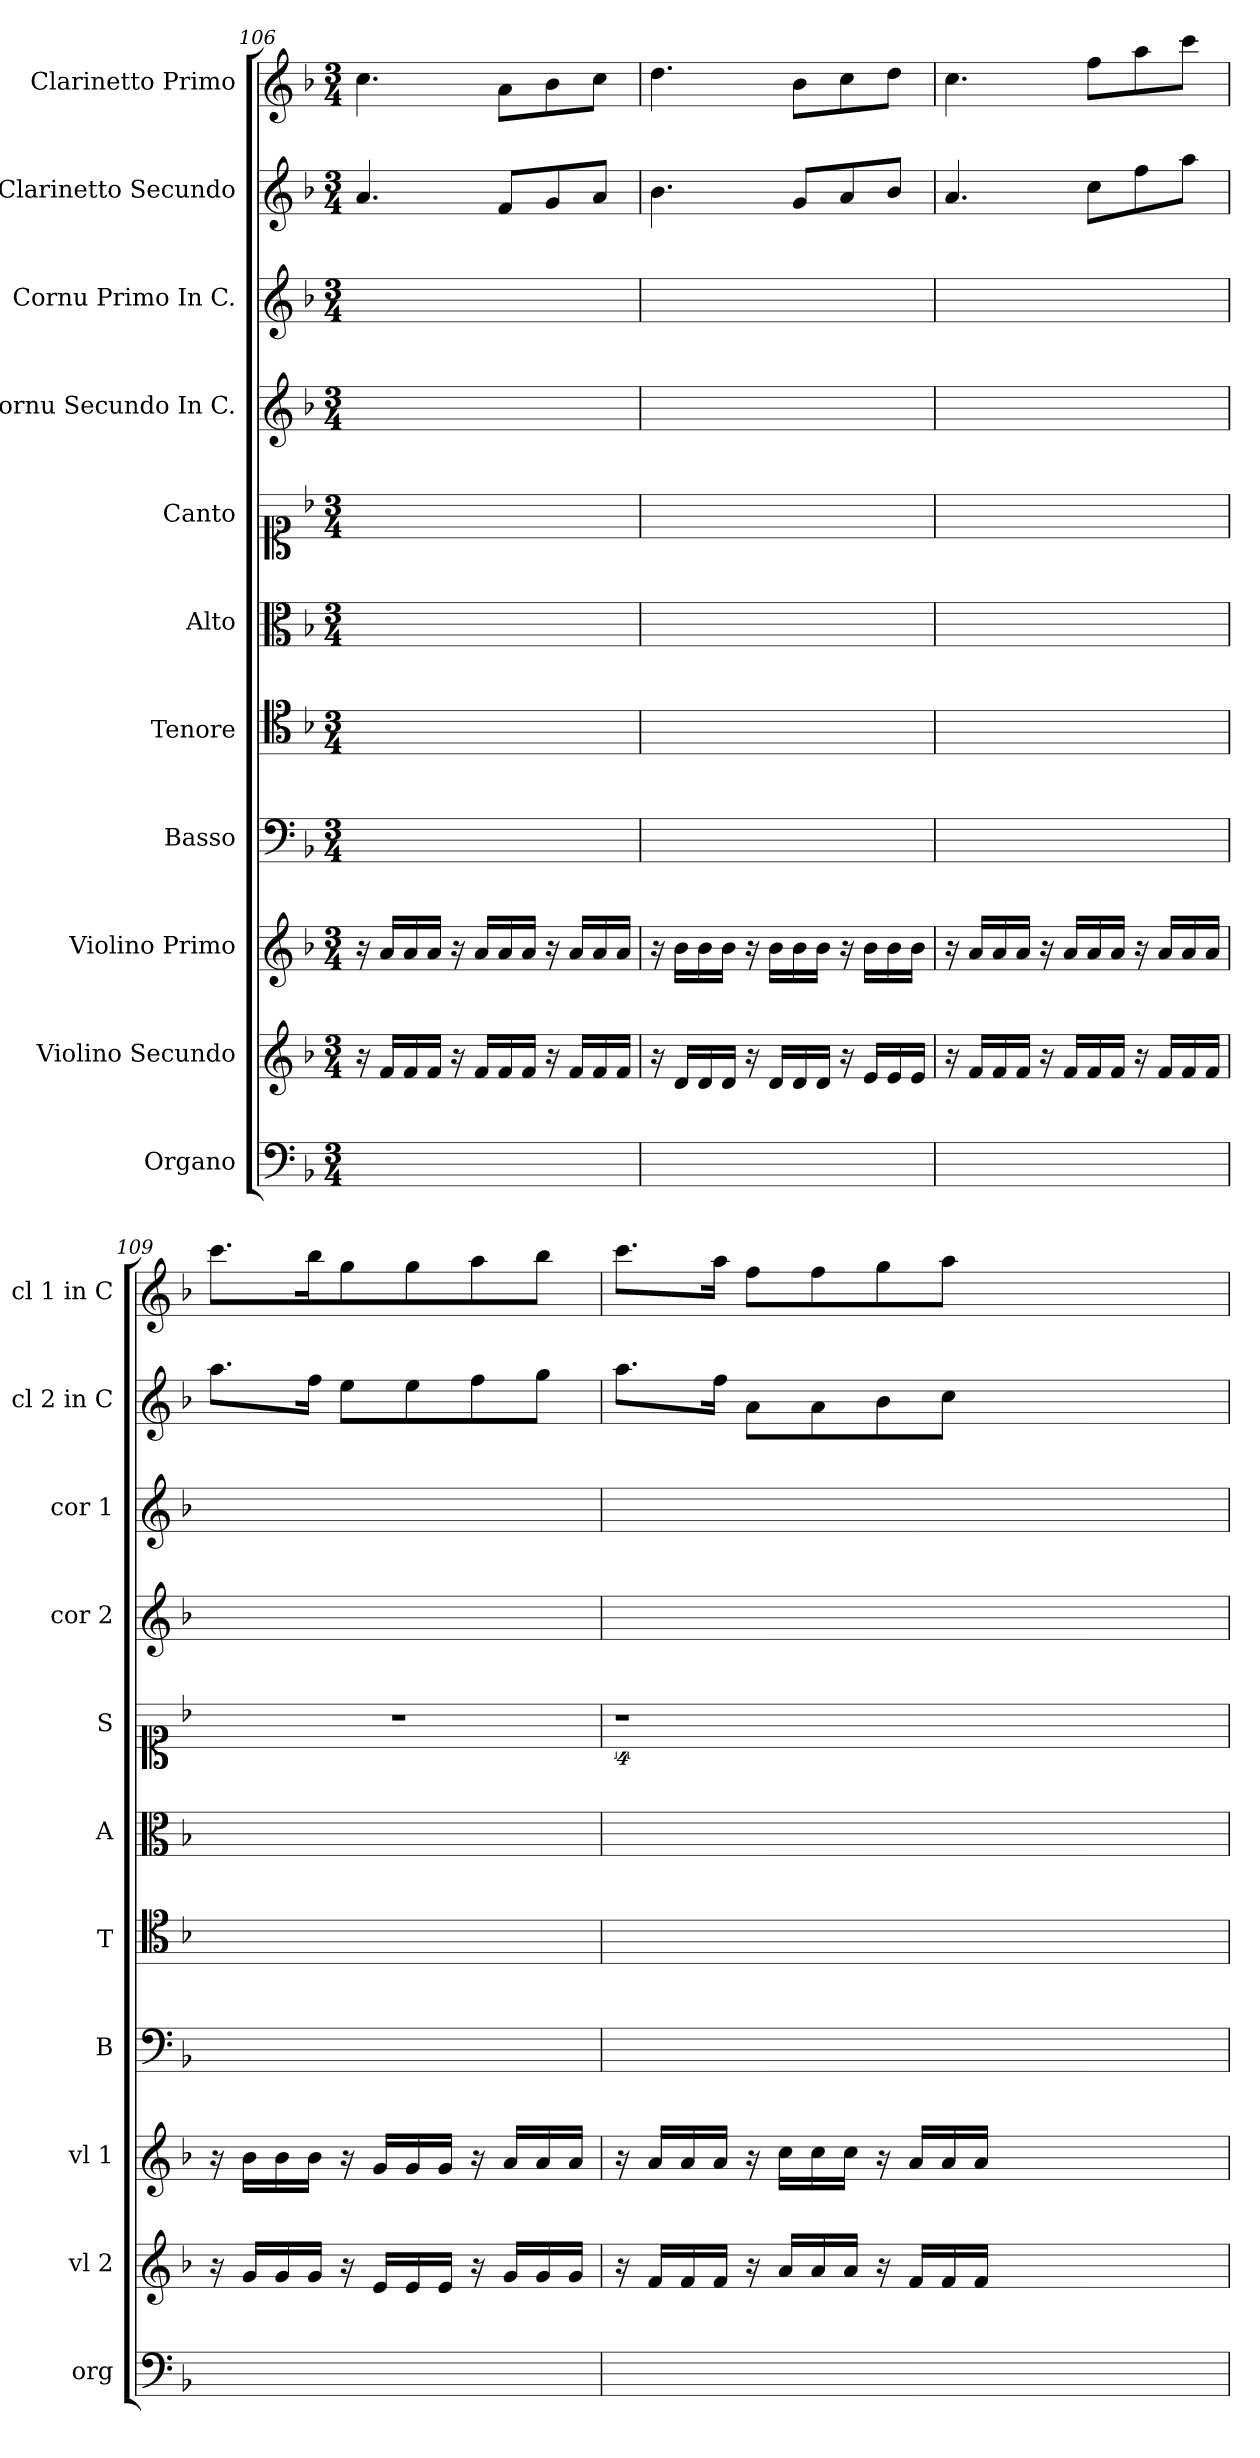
**kern	**kern	**kern	**kern	**kern	**kern	**kern	**kern	**kern	**kern	**kern
*part11	*part10	*part9	*part8	*part7	*part6	*part5	*part4	*part3	*part2	*part1
*staff11	*staff10	*staff9	*staff8	*staff7	*staff6	*staff5	*staff4	*staff3	*staff2	*staff1
*I"Organo	*I"Violino Secundo	*I"Violino Primo	*I"Basso	*I"Tenore	*I"Alto	*I"Canto	*I"Cornu Secundo In C.	*I"Cornu Primo In C.	*I"Clarinetto Secundo	*I"Clarinetto Primo
*I'org	*I'vl 2	*I'vl 1	*I'B	*I'T	*I'A	*I'S	*I'cor 2	*I'cor 1	*I'cl 2 in C	*I'cl 1 in C
*clefF4	*clefG2	*clefG2	*clefF4	*clefC4	*clefC3	*clefC1	*clefG2	*clefG2	*clefG2	*clefG2
*k[b-]	*k[b-]	*k[b-]	*k[b-]	*k[b-]	*k[b-]	*k[b-]	*k[b-]	*k[b-]	*k[b-]	*k[b-]
*M3/4	*M3/4	*M3/4	*M3/4	*M3/4	*M3/4	*M3/4	*M3/4	*M3/4	*M3/4	*M3/4
=106	=106	=106	=106	=106	=106	=106	=106	=106	=106	=106
2.ryy	16r	16r	2.ryy	2.ryy	2.ryy	2.ryy	2.ryy	2.ryy	4.a/	4.cc\
.	16f/LL	16a/LL	.	.	.	.	.	.	.	.
.	16f/	16a/	.	.	.	.	.	.	.	.
.	16f/JJ	16a/JJ	.	.	.	.	.	.	.	.
.	16r	16r	.	.	.	.	.	.	.	.
.	16f/LL	16a/LL	.	.	.	.	.	.	.	.
.	16f/	16a/	.	.	.	.	.	.	8f/L	8a\L
.	16f/JJ	16a/JJ	.	.	.	.	.	.	.	.
.	16r	16r	.	.	.	.	.	.	8g/	8b-\
.	16f/LL	16a/LL	.	.	.	.	.	.	.	.
.	16f/	16a/	.	.	.	.	.	.	8a/J	8cc\J
.	16f/JJ	16a/JJ	.	.	.	.	.	.	.	.
=107	=107	=107	=107	=107	=107	=107	=107	=107	=107	=107
2.ryy	16r	16r	2.ryy	2.ryy	2.ryy	2.ryy	2.ryy	2.ryy	4.b-\	4.dd\
.	16d/LL	16b-\LL	.	.	.	.	.	.	.	.
.	16d/	16b-\	.	.	.	.	.	.	.	.
.	16d/JJ	16b-\JJ	.	.	.	.	.	.	.	.
.	16r	16r	.	.	.	.	.	.	.	.
.	16d/LL	16b-\LL	.	.	.	.	.	.	.	.
.	16d/	16b-\	.	.	.	.	.	.	8g/L	8b-\L
.	16d/JJ	16b-\JJ	.	.	.	.	.	.	.	.
.	16r	16r	.	.	.	.	.	.	8a/	8cc\
.	16e/LL	16b-\LL	.	.	.	.	.	.	.	.
.	16e/	16b-\	.	.	.	.	.	.	8b-/J	8dd\J
.	16e/JJ	16b-\JJ	.	.	.	.	.	.	.	.
=108	=108	=108	=108	=108	=108	=108	=108	=108	=108	=108
2.ryy	16r	16r	2.ryy	2.ryy	2.ryy	2.ryy	2.ryy	2.ryy	4.a/	4.cc\
.	16f/LL	16a/LL	.	.	.	.	.	.	.	.
.	16f/	16a/	.	.	.	.	.	.	.	.
.	16f/JJ	16a/JJ	.	.	.	.	.	.	.	.
.	16r	16r	.	.	.	.	.	.	.	.
.	16f/LL	16a/LL	.	.	.	.	.	.	.	.
.	16f/	16a/	.	.	.	.	.	.	8cc\L	8ff\L
.	16f/JJ	16a/JJ	.	.	.	.	.	.	.	.
.	16r	16r	.	.	.	.	.	.	8ff\	8aa\
.	16f/LL	16a/LL	.	.	.	.	.	.	.	.
.	16f/	16a/	.	.	.	.	.	.	8aa\J	8ccc\J
.	16f/JJ	16a/JJ	.	.	.	.	.	.	.	.
=109	=109	=109	=109	=109	=109	=109	=109	=109	=109	=109
2.ryy	16r	16r	2.ryy	2.ryy	2.ryy	2.r	2.ryy	2.ryy	8.aa\L	8.ccc\L
.	16g/LL	16b-\LL	.	.	.	.	.	.	.	.
.	16g/	16b-\	.	.	.	.	.	.	.	.
.	16g/JJ	16b-\JJ	.	.	.	.	.	.	16ff\Jk	16bb-\K
.	16r	16r	.	.	.	.	.	.	8ee\L	8gg\
.	16e/LL	16g/LL	.	.	.	.	.	.	.	.
.	16e/	16g/	.	.	.	.	.	.	8ee\	8gg\
.	16e/JJ	16g/JJ	.	.	.	.	.	.	.	.
.	16r	16r	.	.	.	.	.	.	8ff\	8aa\
.	16g/LL	16a/LL	.	.	.	.	.	.	.	.
.	16g/	16a/	.	.	.	.	.	.	8gg\J	8bb-\J
.	16g/JJ	16a/JJ	.	.	.	.	.	.	.	.
=110	=110	=110	=110	=110	=110	=110	=110	=110	=110	=110
2.ryy	16r	16r	2.ryy	2.ryy	2.ryy	4%9r	2.ryy	2.ryy	8.aa\L	8.ccc\L
.	16f/LL	16a/LL	.	.	.	.	.	.	.	.
.	16f/	16a/	.	.	.	.	.	.	.	.
.	16f/JJ	16a/JJ	.	.	.	.	.	.	16ff\Jk	16aa\Jk
.	16r	16r	.	.	.	.	.	.	8a\L	8ff\L
.	16a/LL	16cc\LL	.	.	.	.	.	.	.	.
.	16a/	16cc\	.	.	.	.	.	.	8a\	8ff\
.	16a/JJ	16cc\JJ	.	.	.	.	.	.	.	.
.	16r	16r	.	.	.	.	.	.	8b-\	8gg\
.	16f/LL	16a/LL	.	.	.	.	.	.	.	.
.	16f/	16a/	.	.	.	.	.	.	8cc\J	8aa\J
.	16f/JJ	16a/JJ	.	.	.	.	.	.	.	.
1.ryy	1.ryy	1.ryy	1.ryy	1.ryy	1.ryy	.	1.ryy	1.ryy	1.ryy	1.ryy
=	=	=	=	=	=	=	=	=	=	=
*-	*-	*-	*-	*-	*-	*-	*-	*-	*-	*-
